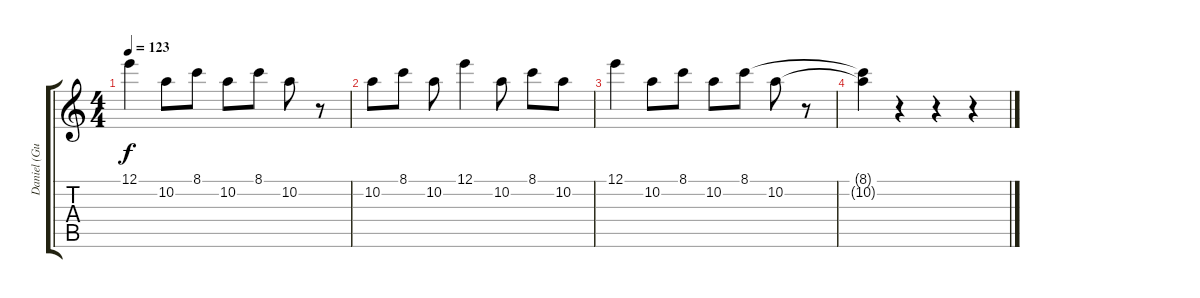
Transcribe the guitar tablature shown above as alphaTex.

\track ("Daniel (Guitar)" "Daniel (Gu") {instrument electricguitarclean}
\staff {score tabs}
\tuning (E4 B3 G3 D3 A2 E2) {hide}
\ts (4 4)
\tempo 123
\clef g2
\ks c
12.1.4{dy f} 10.2.8 8.1.8 10.2.8 8.1.8 10.2.8 r.8 |
10.2.8 8.1.8 10.2.8 12.1.4 10.2.8 8.1.8 10.2.8 |
12.1.4 10.2.8 8.1.8 10.2.8 8.1.8 10.2.8 r.8 |
(8.1{t} 10.2{t}).4 r.4 r.4 r.4
